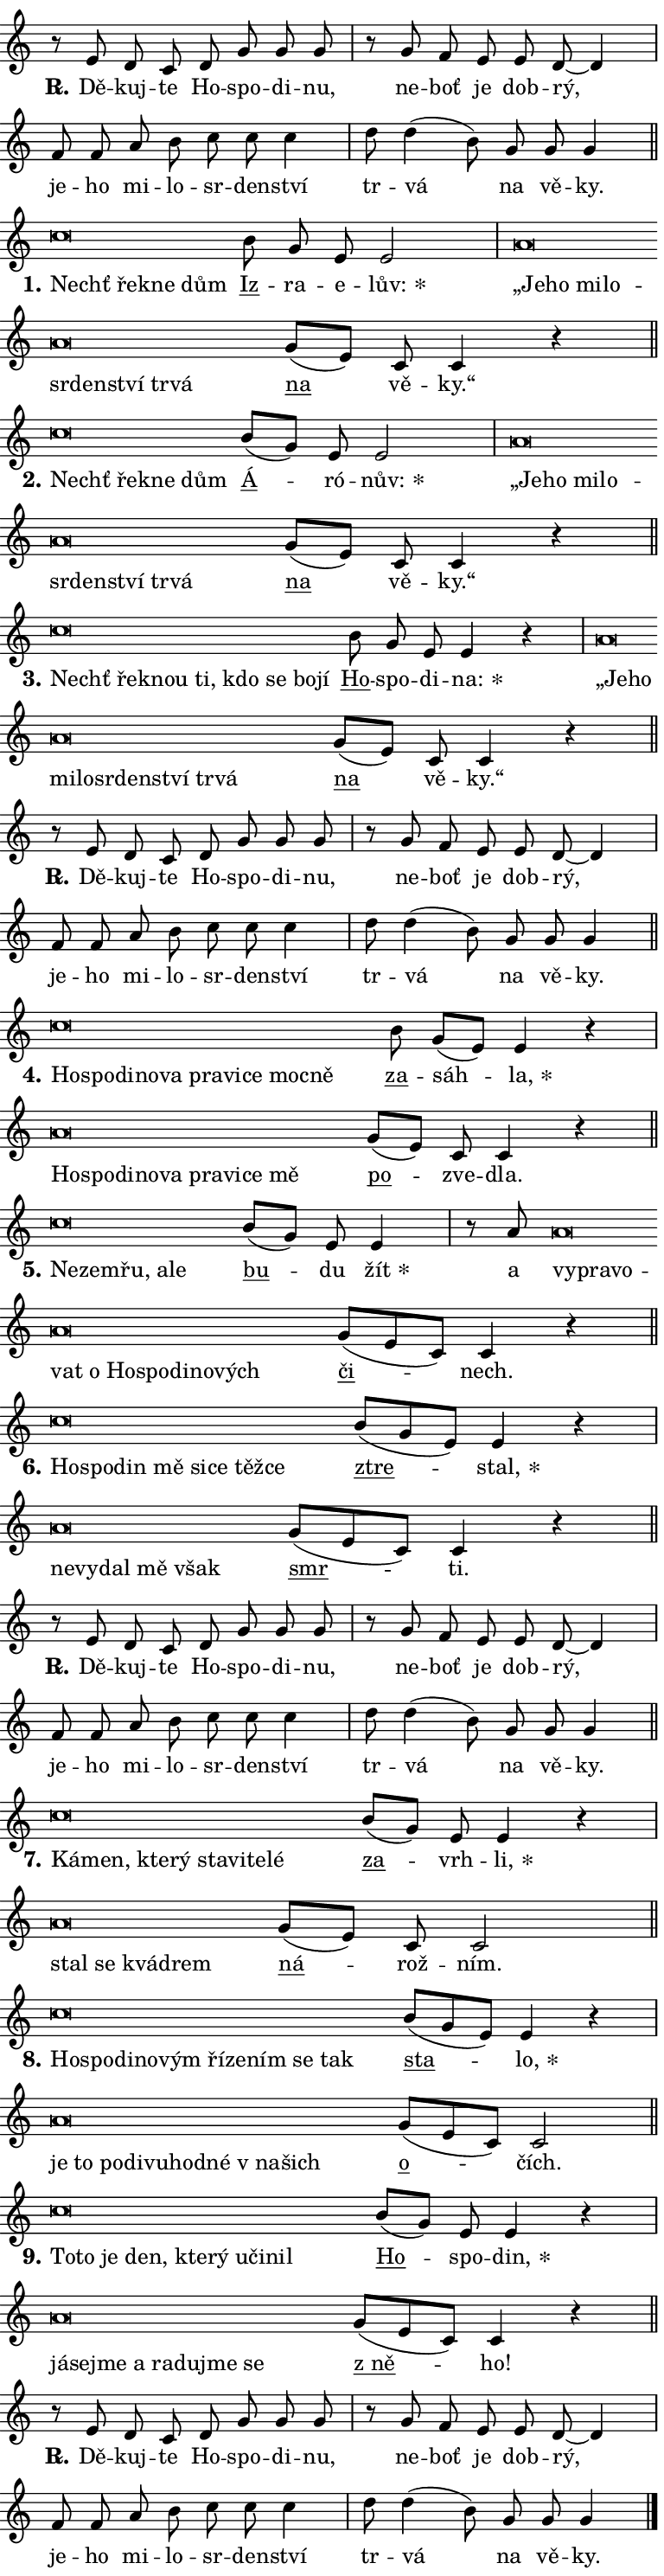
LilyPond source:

\version "2.24.0"
\header { tagline = "" }
\paper {
  indent = 0\cm
  top-margin = 0\cm
  right-margin = 0.13\cm % to fit lyric hyphens
  bottom-margin = 0\cm
  left-margin = 0\cm
  paper-width = 13\cm
  page-breaking = #ly:one-page-breaking
  system-system-spacing.basic-distance = #11
  score-system-spacing.basic-distance = #11
  ragged-last = ##f
}


%% Author: Thomas Morley
%% https://lists.gnu.org/archive/html/lilypond-user/2020-05/msg00002.html
#(define (line-position grob)
"Returns position of @var[grob} in current system:
   @code{'start}, if at first time-step
   @code{'end}, if at last time-step
   @code{'middle} otherwise
"
  (let* ((col (ly:item-get-column grob))
         (ln (ly:grob-object col 'left-neighbor))
         (rn (ly:grob-object col 'right-neighbor))
         (col-to-check-left (if (ly:grob? ln) ln col))
         (col-to-check-right (if (ly:grob? rn) rn col))
         (break-dir-left
           (and
             (ly:grob-property col-to-check-left 'non-musical #f)
             (ly:item-break-dir col-to-check-left)))
         (break-dir-right
           (and
             (ly:grob-property col-to-check-right 'non-musical #f)
             (ly:item-break-dir col-to-check-right))))
        (cond ((eqv? 1 break-dir-left) 'start)
              ((eqv? -1 break-dir-right) 'end)
              (else 'middle))))

#(define (tranparent-at-line-position vctor)
  (lambda (grob)
  "Relying on @code{line-position} select the relevant enry from @var{vctor}.
Used to determine transparency,"
    (case (line-position grob)
      ((end) (not (vector-ref vctor 0)))
      ((middle) (not (vector-ref vctor 1)))
      ((start) (not (vector-ref vctor 2))))))

noteHeadBreakVisibility =
#(define-music-function (break-visibility)(vector?)
"Makes @code{NoteHead}s transparent relying on @var{break-visibility}"
#{
  \override NoteHead.transparent =
    #(tranparent-at-line-position break-visibility)
#})

#(define delete-ledgers-for-transparent-note-heads
  (lambda (grob)
    "Reads whether a @code{NoteHead} is transparent.
If so this @code{NoteHead} is removed from @code{'note-heads} from
@var{grob}, which is supposed to be @code{LedgerLineSpanner}.
As a result ledgers are not printed for this @code{NoteHead}"
    (let* ((nhds-array (ly:grob-object grob 'note-heads))
           (nhds-list
             (if (ly:grob-array? nhds-array)
                 (ly:grob-array->list nhds-array)
                 '()))
           ;; Relies on the transparent-property being done before
           ;; Staff.LedgerLineSpanner.after-line-breaking is executed.
           ;; This is fragile ...
           (to-keep
             (remove
               (lambda (nhd)
                 (ly:grob-property nhd 'transparent #f))
               nhds-list)))
      ;; TODO find a better method to iterate over grob-arrays, similiar
      ;; to filter/remove etc for lists
      ;; For now rebuilt from scratch
      (set! (ly:grob-object grob 'note-heads)  '())
      (for-each
        (lambda (nhd)
          (ly:pointer-group-interface::add-grob grob 'note-heads nhd))
        to-keep))))

squashNotes = {
  \override NoteHead.X-extent = #'(-0.2 . 0.2)
  \override NoteHead.Y-extent = #'(-0.75 . 0)
  \override NoteHead.stencil =
    #(lambda (grob)
       (let ((pos (ly:grob-property grob 'staff-position)))
         (begin
           (if (< pos -7) (display "ERROR: Lower brevis then expected\n") (display ""))
           (if (<= pos -6) ly:text-interface::print ly:note-head::print))))
}
unSquashNotes = {
  \revert NoteHead.X-extent
  \revert NoteHead.Y-extent
  \revert NoteHead.stencil
}

hideNotes = \noteHeadBreakVisibility #begin-of-line-visible
unHideNotes = \noteHeadBreakVisibility #all-visible

% work-around for resetting accidentals
% https://lilypond.org/doc/v2.23/Documentation/notation/displaying-rhythms#unmetered-music
cadenzaMeasure = {
  \cadenzaOff
  \partial 1024 s1024
  \cadenzaOn
}

#(define-markup-command (accent layout props text) (markup?)
  "Underline accented syllable"
  (interpret-markup layout props
    #{\markup \override #'(offset . 4.3) \underline { #text }#}))

responsum = \markup \concat {
  "R" \hspace #-1.05 \path #0.1 #'((moveto 0 0.07) (lineto 0.9 0.8)) \hspace #0.05 "."
}

spaceSize = #0.6828661417322834 % exact space size for TeX Gyre Schola

\layout {
  \context {
    \Staff
    \remove "Time_signature_engraver"
    \override LedgerLineSpanner.after-line-breaking = #delete-ledgers-for-transparent-note-heads
  }
  \context {
    \Lyrics {
      \override LyricSpace.minimum-distance = \spaceSize
      \override LyricText.font-name = #"TeX Gyre Schola"
      \override LyricText.font-size = 1
      \override StanzaNumber.font-name = #"TeX Gyre Schola Bold"
      \override StanzaNumber.font-size = 1
    }
  }
  \context {
    \Score 
    \override NoteHead.text =
      #(lambda (grob) 
        (let ((pos (ly:grob-property grob 'staff-position)))
          #{\markup {
            \combine
              \halign #-0.55 \raise #(if (= pos -6) 0 0.5) \override #'(thickness . 2) \draw-line #'(3.2 . 0)
              \musicglyph "noteheads.sM1"
          }#}))
  }
}

% magnetic-lyrics.ily
%
%   written by
%     Jean Abou Samra <jean@abou-samra.fr>
%     Werner Lemberg <wl@gnu.org>
%
%   adapted by
%     Jiri Hon <jiri.hon@gmail.com>
%
% Version 2022-Apr-15

% https://www.mail-archive.com/lilypond-user@gnu.org/msg149350.html

#(define (Left_hyphen_pointer_engraver context)
   "Collect syllable-hyphen-syllable occurrences in lyrics and store
them in properties.  This engraver only looks to the left.  For
example, if the lyrics input is @code{foo -- bar}, it does the
following.

@itemize @bullet
@item
Set the @code{text} property of the @code{LyricHyphen} grob between
@q{foo} and @q{bar} to @code{foo}.

@item
Set the @code{left-hyphen} property of the @code{LyricText} grob with
text @q{foo} to the @code{LyricHyphen} grob between @q{foo} and
@q{bar}.
@end itemize

Use this auxiliary engraver in combination with the
@code{lyric-@/text::@/apply-@/magnetic-@/offset!} hook."
   (let ((hyphen #f)
         (text #f))
     (make-engraver
      (acknowledgers
       ((lyric-syllable-interface engraver grob source-engraver)
        (set! text grob)))
      (end-acknowledgers
       ((lyric-hyphen-interface engraver grob source-engraver)
        ;(when (not (grob::has-interface grob 'lyric-space-interface))
          (set! hyphen grob)));)
      ((stop-translation-timestep engraver)
       (when (and text hyphen)
         (ly:grob-set-object! text 'left-hyphen hyphen))
       (set! text #f)
       (set! hyphen #f)))))

#(define (lyric-text::apply-magnetic-offset! grob)
   "If the space between two syllables is less than the value in
property @code{LyricText@/.details@/.squash-threshold}, move the right
syllable to the left so that it gets concatenated with the left
syllable.

Use this function as a hook for
@code{LyricText@/.after-@/line-@/breaking} if the
@code{Left_@/hyphen_@/pointer_@/engraver} is active."
   (let ((hyphen (ly:grob-object grob 'left-hyphen #f)))
     (when hyphen
       (let ((left-text (ly:spanner-bound hyphen LEFT)))
         (when (grob::has-interface left-text 'lyric-syllable-interface)
           (let* ((common (ly:grob-common-refpoint grob left-text X))
                  (this-x-ext (ly:grob-extent grob common X))
                  (left-x-ext
                   (begin
                     ;; Trigger magnetism for left-text.
                     (ly:grob-property left-text 'after-line-breaking)
                     (ly:grob-extent left-text common X)))
                  ;; `delta` is the gap width between two syllables.
                  (delta (- (interval-start this-x-ext)
                            (interval-end left-x-ext)))
                  (details (ly:grob-property grob 'details))
                  (threshold (assoc-get 'squash-threshold details 0.2)))
             (when (< delta threshold)
               (let* (;; We have to manipulate the input text so that
                      ;; ligatures crossing syllable boundaries are not
                      ;; disabled.  For languages based on the Latin
                      ;; script this is essentially a beautification.
                      ;; However, for non-Western scripts it can be a
                      ;; necessity.
                      (lt (ly:grob-property left-text 'text))
                      (rt (ly:grob-property grob 'text))
                      (is-space (grob::has-interface hyphen 'lyric-space-interface))
                      (space (if is-space " " ""))
                      (extra-delta (if is-space spaceSize 0))
                      ;; Append new syllable.
                      (ltrt-space (if (and (string? lt) (string? rt))
                                (string-append lt space rt)
                                (make-concat-markup (list lt space rt))))
                      ;; Right-align `ltrt` to the right side.
                      (ltrt-space-markup (grob-interpret-markup
                               grob
                               (make-translate-markup
                                (cons (interval-length this-x-ext) 0)
                                (make-right-align-markup ltrt-space)))))
                 (begin
                   ;; Don't print `left-text`.
                   (ly:grob-set-property! left-text 'stencil #f)
                   ;; Set text and stencil (which holds all collected
                   ;; syllables so far) and shift it to the left.
                   (ly:grob-set-property! grob 'text ltrt-space)
                   (ly:grob-set-property! grob 'stencil ltrt-space-markup)
                   (ly:grob-translate-axis! grob (- (- delta extra-delta)) X))))))))))


#(define (lyric-hyphen::displace-bounds-first grob)
   ;; Make very sure this callback isn't triggered too early.
   (let ((left (ly:spanner-bound grob LEFT))
         (right (ly:spanner-bound grob RIGHT)))
     (ly:grob-property left 'after-line-breaking)
     (ly:grob-property right 'after-line-breaking)
     (ly:lyric-hyphen::print grob)))

squashThreshold = #0.4

\layout {
  \context {
    \Lyrics
    \consists #Left_hyphen_pointer_engraver
    \override LyricText.after-line-breaking =
      #lyric-text::apply-magnetic-offset!
    \override LyricHyphen.stencil = #lyric-hyphen::displace-bounds-first
    \override LyricText.details.squash-threshold = \squashThreshold
    \override LyricHyphen.minimum-distance = 0
    \override LyricHyphen.minimum-length = \squashThreshold
  }
}

squashText = \override LyricText.details.squash-threshold = 9999
unSquashText = \override LyricText.details.squash-threshold = \squashThreshold

leftText = \override LyricText.self-alignment-X = #LEFT
unLeftText = \revert LyricText.self-alignment-X

starOffset = #(lambda (grob) 
                (let ((x_offset (ly:self-alignment-interface::aligned-on-x-parent grob)))
                  (if (= x_offset 0) 0 (+ x_offset 1.2))))

star = #(define-music-function (syllable)(string?)
"Append star separator at the end of a syllable"
#{
  \once \override LyricText.X-offset = #starOffset
  \lyricmode { \markup {
    #syllable
    \override #'((font-name . "TeX Gyre Schola Bold")) \hspace #0.2 \lower #0.65 \larger "*"
  } }
#})

starAccent = #(define-music-function (syllable)(string?)
"Append star separator at the end of a syllable and make accent"
#{
  \once \override LyricText.X-offset = #starOffset
  \lyricmode { \markup {
    \accent #syllable
    \override #'((font-name . "TeX Gyre Schola Bold")) \hspace #0.2 \lower #0.65 \larger "*"
  } }
#})

breath = #(define-music-function (syllable)(string?)
"Append breathing indicator at the end of a syllable"
#{
  \lyricmode { \markup { #syllable "+" } }
#})

optionalBreath = #(define-music-function (syllable)(string?)
"Append optional breathing indicator at the end of a syllable"
#{
  \lyricmode { \markup { #syllable "(+)" } }
#})


\score {
    <<
        \new Voice = "melody" { \cadenzaOn \key c \major \relative { r8 e' d c d g g g \cadenzaMeasure \bar "|" r g f e e d~ d4 \cadenzaMeasure \bar "|" f8 f a b c c c4 \cadenzaMeasure \bar "|" d8 d4( b8)] g g g4 \cadenzaMeasure \bar "||" \break } }
        \new Lyrics \lyricsto "melody" { \lyricmode { \set stanza = \responsum
Dě -- kuj -- te Ho -- spo -- di -- nu, ne -- boť je dob -- rý, je -- ho mi -- lo -- sr -- den -- ství tr -- vá na vě -- ky. } }
    >>
    \layout {}
}

\score {
    <<
        \new Voice = "melody" { \cadenzaOn \key c \major \relative { \squashNotes c''\breve*1/16 \hideNotes \breve*1/16 \bar "" \breve*1/16 \breve*1/16 \bar "" \unHideNotes \unSquashNotes \bar "" b8 g e e2 \cadenzaMeasure \bar "|" \squashNotes a\breve*1/16 \hideNotes \breve*1/16 \bar "" \breve*1/16 \bar "" \breve*1/16 \bar "" \breve*1/16 \bar "" \breve*1/16 \bar "" \breve*1/16 \bar "" \breve*1/16 \breve*1/16 \bar "" \unHideNotes \unSquashNotes \bar "" g8[( e)] c c4 r \cadenzaMeasure \bar "||" \break } }
        \new Lyrics \lyricsto "melody" { \lyricmode { \set stanza = "1."
\leftText Nechť \squashText řek -- ne dům \unLeftText \unSquashText \markup \accent Iz -- ra -- e -- \star lův: \leftText „Je -- \squashText ho mi -- lo -- sr -- den -- ství tr -- vá \unLeftText \unSquashText \markup \accent na vě -- ky.“ } }
    >>
    \layout {}
}

\score {
    <<
        \new Voice = "melody" { \cadenzaOn \key c \major \relative { \squashNotes c''\breve*1/16 \hideNotes \breve*1/16 \bar "" \breve*1/16 \breve*1/16 \bar "" \unHideNotes \unSquashNotes \bar "" b8[( g)] e e2 \cadenzaMeasure \bar "|" \squashNotes a\breve*1/16 \hideNotes \breve*1/16 \bar "" \breve*1/16 \bar "" \breve*1/16 \bar "" \breve*1/16 \bar "" \breve*1/16 \bar "" \breve*1/16 \bar "" \breve*1/16 \breve*1/16 \bar "" \unHideNotes \unSquashNotes \bar "" g8[( e)] c c4 r \cadenzaMeasure \bar "||" \break } }
        \new Lyrics \lyricsto "melody" { \lyricmode { \set stanza = "2."
\leftText Nechť \squashText řek -- ne dům \unLeftText \unSquashText \markup \accent Á -- ró -- \star nův: \leftText „Je -- \squashText ho mi -- lo -- sr -- den -- ství tr -- vá \unLeftText \unSquashText \markup \accent na vě -- ky.“ } }
    >>
    \layout {}
}

\score {
    <<
        \new Voice = "melody" { \cadenzaOn \key c \major \relative { \squashNotes c''\breve*1/16 \hideNotes \breve*1/16 \bar "" \breve*1/16 \bar "" \breve*1/16 \bar "" \breve*1/16 \bar "" \breve*1/16 \bar "" \breve*1/16 \breve*1/16 \bar "" \unHideNotes \unSquashNotes \bar "" b8 g e e4 r \cadenzaMeasure \bar "|" \squashNotes a\breve*1/16 \hideNotes \breve*1/16 \bar "" \breve*1/16 \bar "" \breve*1/16 \bar "" \breve*1/16 \bar "" \breve*1/16 \bar "" \breve*1/16 \bar "" \breve*1/16 \breve*1/16 \bar "" \unHideNotes \unSquashNotes \bar "" g8[( e)] c c4 r \cadenzaMeasure \bar "||" \break } }
        \new Lyrics \lyricsto "melody" { \lyricmode { \set stanza = "3."
\leftText Nechť \squashText řek -- nou ti, kdo se bo -- jí \unLeftText \unSquashText \markup \accent Ho -- spo -- di -- \star na: \leftText „Je -- \squashText ho mi -- lo -- sr -- den -- ství tr -- vá \unLeftText \unSquashText \markup \accent na vě -- ky.“ } }
    >>
    \layout {}
}

\score {
    <<
        \new Voice = "melody" { \cadenzaOn \key c \major \relative { r8 e' d c d g g g \cadenzaMeasure \bar "|" r g f e e d~ d4 \cadenzaMeasure \bar "|" f8 f a b c c c4 \cadenzaMeasure \bar "|" d8 d4( b8)] g g g4 \cadenzaMeasure \bar "||" \break } }
        \new Lyrics \lyricsto "melody" { \lyricmode { \set stanza = \responsum
Dě -- kuj -- te Ho -- spo -- di -- nu, ne -- boť je dob -- rý, je -- ho mi -- lo -- sr -- den -- ství tr -- vá na vě -- ky. } }
    >>
    \layout {}
}

\score {
    <<
        \new Voice = "melody" { \cadenzaOn \key c \major \relative { \squashNotes c''\breve*1/16 \hideNotes \breve*1/16 \bar "" \breve*1/16 \bar "" \breve*1/16 \bar "" \breve*1/16 \bar "" \breve*1/16 \bar "" \breve*1/16 \bar "" \breve*1/16 \bar "" \breve*1/16 \breve*1/16 \bar "" \unHideNotes \unSquashNotes \bar "" b8 g[( e)] e4 r \cadenzaMeasure \bar "|" \squashNotes a\breve*1/16 \hideNotes \breve*1/16 \bar "" \breve*1/16 \bar "" \breve*1/16 \bar "" \breve*1/16 \bar "" \breve*1/16 \bar "" \breve*1/16 \bar "" \breve*1/16 \breve*1/16 \bar "" \unHideNotes \unSquashNotes \bar "" g8[( e)] c c4 r \cadenzaMeasure \bar "||" \break } }
        \new Lyrics \lyricsto "melody" { \lyricmode { \set stanza = "4."
\leftText Ho -- \squashText spo -- di -- no -- va pra -- vi -- ce moc -- ně \unLeftText \unSquashText \markup \accent za -- sáh -- \star la, \leftText Ho -- \squashText spo -- di -- no -- va pra -- vi -- ce mě \unLeftText \unSquashText \markup \accent po -- zve -- dla. } }
    >>
    \layout {}
}

\score {
    <<
        \new Voice = "melody" { \cadenzaOn \key c \major \relative { \squashNotes c''\breve*1/16 \hideNotes \breve*1/16 \bar "" \breve*1/16 \bar "" \breve*1/16 \breve*1/16 \bar "" \unHideNotes \unSquashNotes \bar "" b8[( g)] e e4 \cadenzaMeasure \bar "|" r8 a8 \squashNotes a\breve*1/16 \hideNotes \breve*1/16 \bar "" \breve*1/16 \bar "" \breve*1/16 \bar "" \breve*1/16 \bar "" \breve*1/16 \bar "" \breve*1/16 \bar "" \breve*1/16 \bar "" \breve*1/16 \breve*1/16 \bar "" \unHideNotes \unSquashNotes \bar "" g8[( e c)] c4 r \cadenzaMeasure \bar "||" \break } }
        \new Lyrics \lyricsto "melody" { \lyricmode { \set stanza = "5."
\leftText Ne -- \squashText ze -- mřu, a -- le \unLeftText \unSquashText \markup \accent bu -- du \star žít a \leftText vy -- \squashText pra -- vo -- vat o Ho -- spo -- di -- no -- vých \unLeftText \unSquashText \markup \accent či -- nech. } }
    >>
    \layout {}
}

\score {
    <<
        \new Voice = "melody" { \cadenzaOn \key c \major \relative { \squashNotes c''\breve*1/16 \hideNotes \breve*1/16 \bar "" \breve*1/16 \bar "" \breve*1/16 \bar "" \breve*1/16 \bar "" \breve*1/16 \bar "" \breve*1/16 \breve*1/16 \bar "" \unHideNotes \unSquashNotes \bar "" b8[( g e)] e4 r \cadenzaMeasure \bar "|" \squashNotes a\breve*1/16 \hideNotes \breve*1/16 \bar "" \breve*1/16 \bar "" \breve*1/16 \breve*1/16 \bar "" \unHideNotes \unSquashNotes \bar "" g8[( e c)] c4 r \cadenzaMeasure \bar "||" \break } }
        \new Lyrics \lyricsto "melody" { \lyricmode { \set stanza = "6."
\leftText Ho -- \squashText spo -- din mě si -- ce těž -- ce \unLeftText \unSquashText \markup \accent ztre -- \star stal, \leftText ne -- \squashText vy -- dal mě však \unLeftText \unSquashText \markup \accent smr -- ti. } }
    >>
    \layout {}
}

\score {
    <<
        \new Voice = "melody" { \cadenzaOn \key c \major \relative { r8 e' d c d g g g \cadenzaMeasure \bar "|" r g f e e d~ d4 \cadenzaMeasure \bar "|" f8 f a b c c c4 \cadenzaMeasure \bar "|" d8 d4( b8)] g g g4 \cadenzaMeasure \bar "||" \break } }
        \new Lyrics \lyricsto "melody" { \lyricmode { \set stanza = \responsum
Dě -- kuj -- te Ho -- spo -- di -- nu, ne -- boť je dob -- rý, je -- ho mi -- lo -- sr -- den -- ství tr -- vá na vě -- ky. } }
    >>
    \layout {}
}

\score {
    <<
        \new Voice = "melody" { \cadenzaOn \key c \major \relative { \squashNotes c''\breve*1/16 \hideNotes \breve*1/16 \bar "" \breve*1/16 \bar "" \breve*1/16 \bar "" \breve*1/16 \bar "" \breve*1/16 \bar "" \breve*1/16 \breve*1/16 \bar "" \unHideNotes \unSquashNotes \bar "" b8[( g)] e e4 r \cadenzaMeasure \bar "|" \squashNotes a\breve*1/16 \hideNotes \breve*1/16 \bar "" \breve*1/16 \breve*1/16 \bar "" \unHideNotes \unSquashNotes \bar "" g8[( e)] c c2 \cadenzaMeasure \bar "||" \break } }
        \new Lyrics \lyricsto "melody" { \lyricmode { \set stanza = "7."
\leftText Ká -- \squashText men, kte -- rý sta -- vi -- te -- lé \unLeftText \unSquashText \markup \accent za -- vrh -- \star li, \leftText stal \squashText se kvá -- drem \unLeftText \unSquashText \markup \accent ná -- rož -- ním. } }
    >>
    \layout {}
}

\score {
    <<
        \new Voice = "melody" { \cadenzaOn \key c \major \relative { \squashNotes c''\breve*1/16 \hideNotes \breve*1/16 \bar "" \breve*1/16 \bar "" \breve*1/16 \bar "" \breve*1/16 \bar "" \breve*1/16 \bar "" \breve*1/16 \bar "" \breve*1/16 \bar "" \breve*1/16 \breve*1/16 \bar "" \unHideNotes \unSquashNotes \bar "" b8[( g e)] e4 r \cadenzaMeasure \bar "|" \squashNotes a\breve*1/16 \hideNotes \breve*1/16 \bar "" \breve*1/16 \bar "" \breve*1/16 \bar "" \breve*1/16 \bar "" \breve*1/16 \bar "" \breve*1/16 \bar "" \breve*1/16 \breve*1/16 \bar "" \unHideNotes \unSquashNotes \bar "" g8[( e c)] c2 \cadenzaMeasure \bar "||" \break } }
        \new Lyrics \lyricsto "melody" { \lyricmode { \set stanza = "8."
\leftText Ho -- \squashText spo -- di -- no -- vým ří -- ze -- ním se tak \unLeftText \unSquashText \markup \accent sta -- \star lo, \leftText je \squashText to po -- di -- vu -- hod -- né "v na" -- šich \unLeftText \unSquashText \markup \accent o -- čích. } }
    >>
    \layout {}
}

\score {
    <<
        \new Voice = "melody" { \cadenzaOn \key c \major \relative { \squashNotes c''\breve*1/16 \hideNotes \breve*1/16 \bar "" \breve*1/16 \bar "" \breve*1/16 \bar "" \breve*1/16 \bar "" \breve*1/16 \bar "" \breve*1/16 \bar "" \breve*1/16 \breve*1/16 \bar "" \unHideNotes \unSquashNotes \bar "" b8[( g)] e e4 r \cadenzaMeasure \bar "|" \squashNotes a\breve*1/16 \hideNotes \breve*1/16 \bar "" \breve*1/16 \bar "" \breve*1/16 \bar "" \breve*1/16 \bar "" \breve*1/16 \bar "" \breve*1/16 \breve*1/16 \bar "" \unHideNotes \unSquashNotes \bar "" g8[( e c)] c4 r \cadenzaMeasure \bar "||" \break } }
        \new Lyrics \lyricsto "melody" { \lyricmode { \set stanza = "9."
\leftText To -- \squashText to je den, kte -- rý u -- či -- nil \unLeftText \unSquashText \markup \accent Ho -- spo -- \star din, \leftText já -- \squashText sej -- me a ra -- du -- jme se \unLeftText \unSquashText \markup \accent "z ně" -- ho! } }
    >>
    \layout {}
}

\score {
    <<
        \new Voice = "melody" { \cadenzaOn \key c \major \relative { r8 e' d c d g g g \cadenzaMeasure \bar "|" r g f e e d~ d4 \cadenzaMeasure \bar "|" f8 f a b c c c4 \cadenzaMeasure \bar "|" d8 d4( b8)] g g g4 \cadenzaMeasure \bar "||" \break } \bar "|." }
        \new Lyrics \lyricsto "melody" { \lyricmode { \set stanza = \responsum
Dě -- kuj -- te Ho -- spo -- di -- nu, ne -- boť je dob -- rý, je -- ho mi -- lo -- sr -- den -- ství tr -- vá na vě -- ky. } }
    >>
    \layout {}
}
